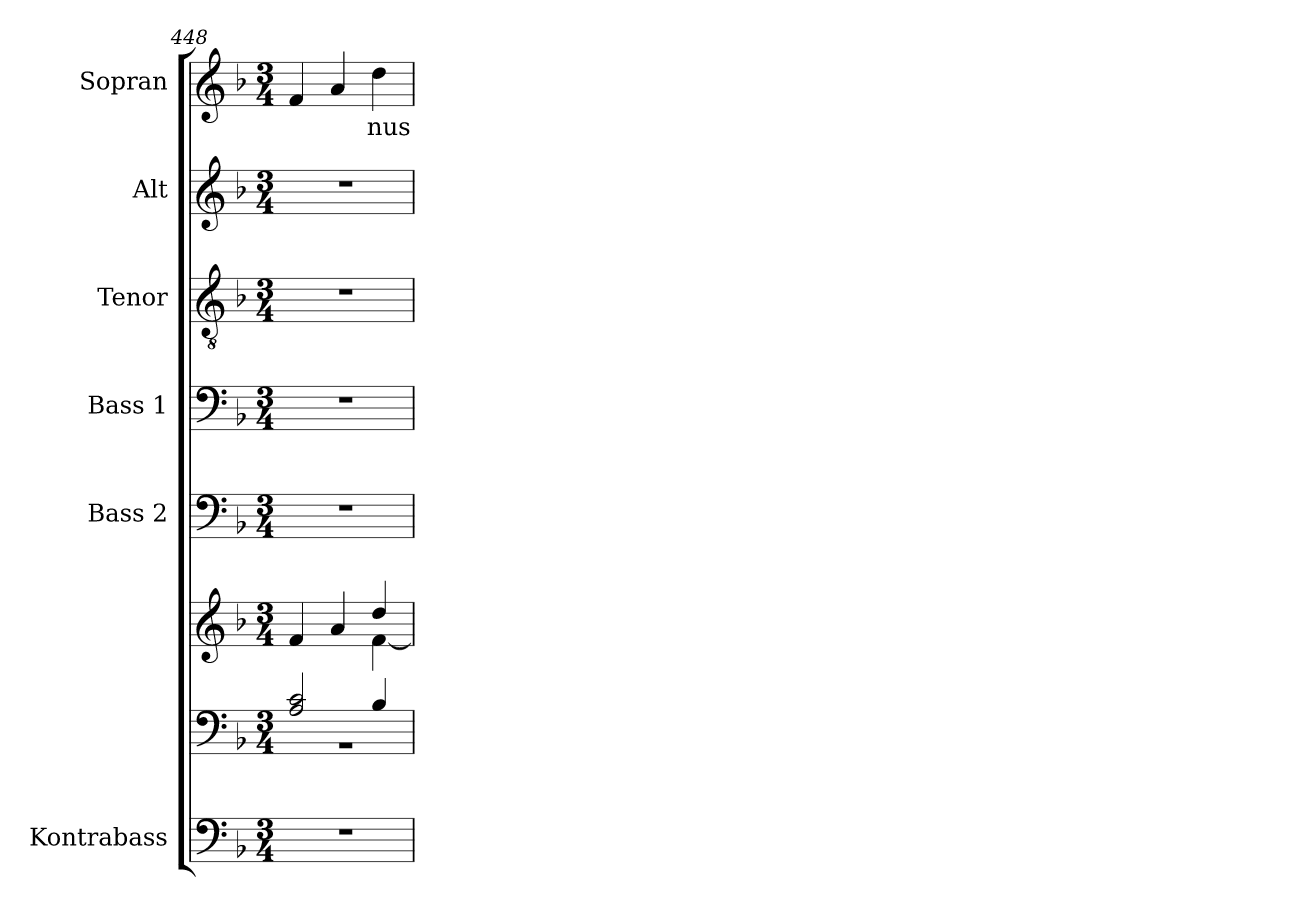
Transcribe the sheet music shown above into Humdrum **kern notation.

**kern	**kern	**kern	**kern	**kern	**kern	**kern	**kern	**text
*part7	*part6	*part6	*part5	*part4	*part3	*part2	*part1	*part1
*staff8	*staff7	*staff6	*staff5	*staff4	*staff3	*staff2	*staff1	*staff1
*I"Kontrabass	*	*	*I"Bass 2	*I"Bass 1	*I"Tenor	*I"Alt	*I"Sopran	*
*I'Kb.	*	*	*I'B. 2	*I'B. 1	*I'T.	*I'A.	*I'S.	*
*clefF4	*clefF4	*clefG2	*clefF4	*clefF4	*clefGv2	*clefG2	*clefG2	*
*ITrd7c12	*	*	*	*	*	*	*	*
*k[b-]	*k[b-]	*k[b-]	*k[b-]	*k[b-]	*k[b-]	*k[b-]	*k[b-]	*
*F:	*F:	*F:	*F:	*F:	*F:	*F:	*F:	*
*M3/4	*M3/4	*M3/4	*M3/4	*M3/4	*M3/4	*M3/4	*M3/4	*
=448	=448	=448	=448	=448	=448	=448	=448	=448
*	*^	*	*	*	*	*	*	*
!	!	!LO:N:vis=1	!	!	!	!	!	!	!
*	*	*	*^	*	*	*	*	*	*
2.r	2A/ 2c/	2.rBB	4f/	2ryy	2.r	2.r	2.r	2.r	4f/	.
.	.	.	4a/	.	.	.	.	.	4a/	.
!	!	!	!	!	!	!	!	!	!	!LO:LY:b
.	4B-/	.	4dd/	[<4f\	.	.	.	.	4dd\	-nus
*	*v	*v	*	*	*	*	*	*	*	*
*	*	*v	*v	*	*	*	*	*	*
=	=	=	=	=	=	=	=	=
*-	*-	*-	*-	*-	*-	*-	*-	*-
